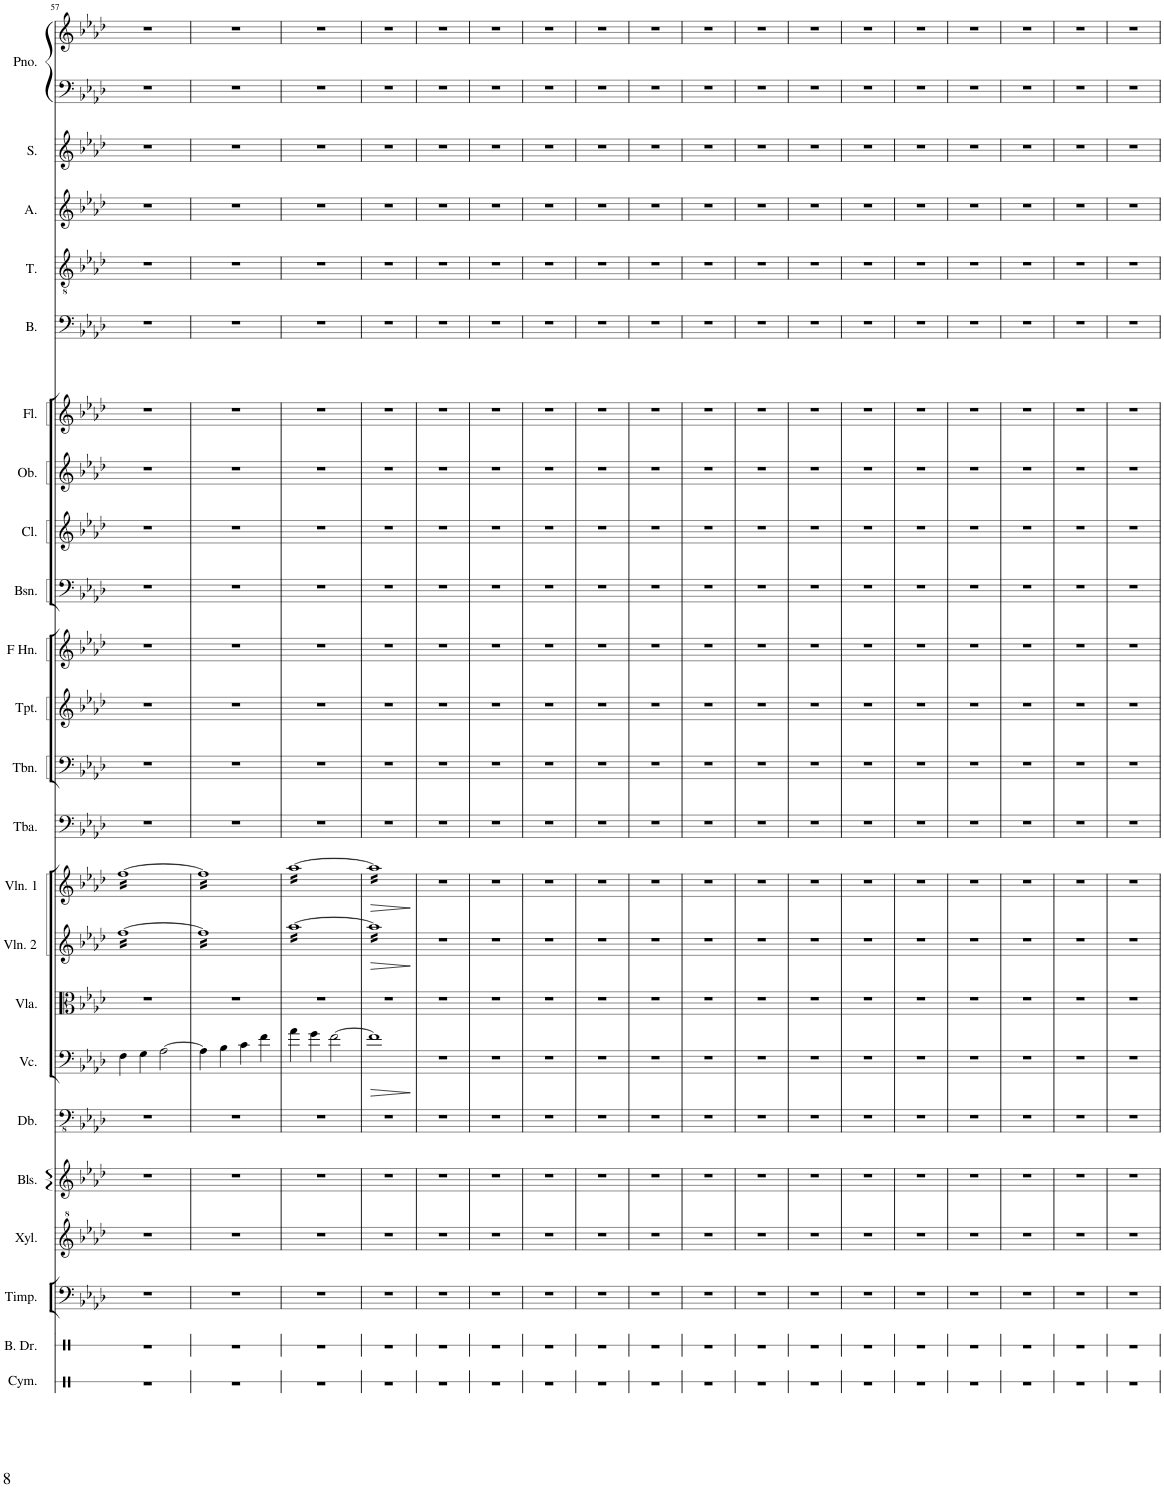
**kern	**kern	**kern	**kern	**kern	**kern	**kern	**dynam	**kern	**kern	**dynam	**kern	**dynam	**kern	**kern	**kern	**kern	**kern	**kern	**kern	**kern	**kern	**kern	**kern	**kern	**kern	**kern
*part23	*part22	*part21	*part20	*part19	*part18	*part17	*part17	*part16	*part15	*part15	*part14	*part14	*part13	*part12	*part11	*part10	*part9	*part8	*part7	*part6	*part5	*part4	*part3	*part2	*part1	*part1
*staff24	*staff23	*staff22	*staff21	*staff20	*staff19	*staff18	*staff18	*staff17	*staff16	*staff16	*staff15	*staff15	*staff14	*staff13	*staff12	*staff11	*staff10	*staff9	*staff8	*staff7	*staff6	*staff5	*staff4	*staff3	*staff2	*staff1
*I"Cymbal	*I"Bass Drum	*I"Timpani	*I"Xylophone	*I"Bells	*I"Double Bass	*I"Violoncello	*	*I"Viola	*I"Violin 2	*	*I"Violin 1	*	*I"Tuba	*I"Trombone	*I"Bb Trumpet	*I"F Horn	*I"Bassoon	*I"Bb Clarinet	*I"Oboe	*I"Flute	*I"Bass	*I"Tenor	*I"Alto	*I"Soprano	*I"Piano	*
*I'Cym.	*I'B. Dr.	*I'Timp.	*I'Xyl.	*I'Bls.	*I'Db.	*I'Vc.	*	*I'Vla.	*I'Vln. 2	*	*I'Vln. 1	*	*I'Tba.	*I'Tbn.	*I'Tpt.	*I'F Hn.	*I'Bsn.	*I'Cl.	*I'Ob.	*I'Fl.	*I'B.	*I'T.	*I'A.	*I'S.	*I'Pno.	*
!!LO:PB:g=z
*clefX	*clefX	*clefF4	*clefG^2	*clefG2	*clefFv4	*clefF4	*	*clefC3	*clefG2	*	*clefG2	*	*clefF4	*clefF4	*clefG2	*clefG2	*clefF4	*clefG2	*clefG2	*clefG2	*clefF4	*clefGv2	*clefG2	*clefG2	*clefF4	*clefG2
*	*	*	*	*	*ITrd7c12	*	*	*	*	*	*	*	*	*	*ITrd1c2	*ITrd4c7	*	*ITrd1c2	*	*	*	*	*	*	*	*
*k[]	*k[]	*k[b-e-a-d-]	*k[b-e-a-d-]	*k[b-e-a-d-]	*k[b-e-a-d-]	*k[b-e-a-d-]	*	*k[b-e-a-d-]	*k[b-e-a-d-]	*	*k[b-e-a-d-]	*	*k[b-e-a-d-]	*k[b-e-a-d-]	*k[b-e-a-d-]	*k[b-e-a-d-]	*k[b-e-a-d-]	*k[b-e-a-d-]	*k[b-e-a-d-]	*k[b-e-a-d-]	*k[b-e-a-d-]	*k[b-e-a-d-]	*k[b-e-a-d-]	*k[b-e-a-d-]	*k[b-e-a-d-]	*k[b-e-a-d-]
*M4/4	*M4/4	*M4/4	*M4/4	*M4/4	*M4/4	*M4/4	*	*M4/4	*M4/4	*	*M4/4	*	*M4/4	*M4/4	*M4/4	*M4/4	*M4/4	*M4/4	*M4/4	*M4/4	*M4/4	*M4/4	*M4/4	*M4/4	*M4/4	*M4/4
=57	=57	=57	=57	=57	=57	=57	=57	=57	=57	=57	=57	=57	=57	=57	=57	=57	=57	=57	=57	=57	=57	=57	=57	=57	=57	=57
*	*	*	*	*	*	*	*	*	*tremolo	*	*	*	*	*	*	*	*	*	*	*	*	*	*	*	*	*
*	*	*	*	*	*	*	*	*	*	*	*tremolo	*	*	*	*	*	*	*	*	*	*	*	*	*	*	*
1r	1r	1r	1r	1r	1r	4F\	.	1r	[16ffLL	.	[16ffLL	.	1r	1r	1r	1r	1r	1r	1r	1r	1r	1r	1r	1r	1r	1r
.	.	.	.	.	.	.	.	.	16ff	.	16ff	.	.	.	.	.	.	.	.	.	.	.	.	.	.	.
.	.	.	.	.	.	.	.	.	16ff	.	16ff	.	.	.	.	.	.	.	.	.	.	.	.	.	.	.
.	.	.	.	.	.	.	.	.	16ff	.	16ff	.	.	.	.	.	.	.	.	.	.	.	.	.	.	.
.	.	.	.	.	.	4G\	.	.	16ff	.	16ff	.	.	.	.	.	.	.	.	.	.	.	.	.	.	.
.	.	.	.	.	.	.	.	.	16ff	.	16ff	.	.	.	.	.	.	.	.	.	.	.	.	.	.	.
.	.	.	.	.	.	.	.	.	16ff	.	16ff	.	.	.	.	.	.	.	.	.	.	.	.	.	.	.
.	.	.	.	.	.	.	.	.	16ff	.	16ff	.	.	.	.	.	.	.	.	.	.	.	.	.	.	.
.	.	.	.	.	.	[2A-\	.	.	16ff	.	16ff	.	.	.	.	.	.	.	.	.	.	.	.	.	.	.
.	.	.	.	.	.	.	.	.	16ff	.	16ff	.	.	.	.	.	.	.	.	.	.	.	.	.	.	.
.	.	.	.	.	.	.	.	.	16ff	.	16ff	.	.	.	.	.	.	.	.	.	.	.	.	.	.	.
.	.	.	.	.	.	.	.	.	16ff	.	16ff	.	.	.	.	.	.	.	.	.	.	.	.	.	.	.
.	.	.	.	.	.	.	.	.	16ff	.	16ff	.	.	.	.	.	.	.	.	.	.	.	.	.	.	.
.	.	.	.	.	.	.	.	.	16ff	.	16ff	.	.	.	.	.	.	.	.	.	.	.	.	.	.	.
.	.	.	.	.	.	.	.	.	16ff	.	16ff	.	.	.	.	.	.	.	.	.	.	.	.	.	.	.
.	.	.	.	.	.	.	.	.	16ffJJ	.	16ffJJ	.	.	.	.	.	.	.	.	.	.	.	.	.	.	.
=58	=58	=58	=58	=58	=58	=58	=58	=58	=58	=58	=58	=58	=58	=58	=58	=58	=58	=58	=58	=58	=58	=58	=58	=58	=58	=58
1r	1r	1r	1r	1r	1r	4A-\]	.	1r	16ff]LL	.	16ff]LL	.	1r	1r	1r	1r	1r	1r	1r	1r	1r	1r	1r	1r	1r	1r
.	.	.	.	.	.	.	.	.	16ff	.	16ff	.	.	.	.	.	.	.	.	.	.	.	.	.	.	.
.	.	.	.	.	.	.	.	.	16ff	.	16ff	.	.	.	.	.	.	.	.	.	.	.	.	.	.	.
.	.	.	.	.	.	.	.	.	16ff	.	16ff	.	.	.	.	.	.	.	.	.	.	.	.	.	.	.
.	.	.	.	.	.	4B-\	.	.	16ff	.	16ff	.	.	.	.	.	.	.	.	.	.	.	.	.	.	.
.	.	.	.	.	.	.	.	.	16ff	.	16ff	.	.	.	.	.	.	.	.	.	.	.	.	.	.	.
.	.	.	.	.	.	.	.	.	16ff	.	16ff	.	.	.	.	.	.	.	.	.	.	.	.	.	.	.
.	.	.	.	.	.	.	.	.	16ff	.	16ff	.	.	.	.	.	.	.	.	.	.	.	.	.	.	.
.	.	.	.	.	.	4c\	.	.	16ff	.	16ff	.	.	.	.	.	.	.	.	.	.	.	.	.	.	.
.	.	.	.	.	.	.	.	.	16ff	.	16ff	.	.	.	.	.	.	.	.	.	.	.	.	.	.	.
.	.	.	.	.	.	.	.	.	16ff	.	16ff	.	.	.	.	.	.	.	.	.	.	.	.	.	.	.
.	.	.	.	.	.	.	.	.	16ff	.	16ff	.	.	.	.	.	.	.	.	.	.	.	.	.	.	.
.	.	.	.	.	.	4f\	.	.	16ff	.	16ff	.	.	.	.	.	.	.	.	.	.	.	.	.	.	.
.	.	.	.	.	.	.	.	.	16ff	.	16ff	.	.	.	.	.	.	.	.	.	.	.	.	.	.	.
.	.	.	.	.	.	.	.	.	16ff	.	16ff	.	.	.	.	.	.	.	.	.	.	.	.	.	.	.
.	.	.	.	.	.	.	.	.	16ffJJ	.	16ffJJ	.	.	.	.	.	.	.	.	.	.	.	.	.	.	.
=59	=59	=59	=59	=59	=59	=59	=59	=59	=59	=59	=59	=59	=59	=59	=59	=59	=59	=59	=59	=59	=59	=59	=59	=59	=59	=59
1r	1r	1r	1r	1r	1r	4a-\	.	1r	[16aa-LL	.	[16aa-LL	.	1r	1r	1r	1r	1r	1r	1r	1r	1r	1r	1r	1r	1r	1r
.	.	.	.	.	.	.	.	.	16aa-	.	16aa-	.	.	.	.	.	.	.	.	.	.	.	.	.	.	.
.	.	.	.	.	.	.	.	.	16aa-	.	16aa-	.	.	.	.	.	.	.	.	.	.	.	.	.	.	.
.	.	.	.	.	.	.	.	.	16aa-	.	16aa-	.	.	.	.	.	.	.	.	.	.	.	.	.	.	.
.	.	.	.	.	.	4g\	.	.	16aa-	.	16aa-	.	.	.	.	.	.	.	.	.	.	.	.	.	.	.
.	.	.	.	.	.	.	.	.	16aa-	.	16aa-	.	.	.	.	.	.	.	.	.	.	.	.	.	.	.
.	.	.	.	.	.	.	.	.	16aa-	.	16aa-	.	.	.	.	.	.	.	.	.	.	.	.	.	.	.
.	.	.	.	.	.	.	.	.	16aa-	.	16aa-	.	.	.	.	.	.	.	.	.	.	.	.	.	.	.
.	.	.	.	.	.	[2f\	.	.	16aa-	.	16aa-	.	.	.	.	.	.	.	.	.	.	.	.	.	.	.
.	.	.	.	.	.	.	.	.	16aa-	.	16aa-	.	.	.	.	.	.	.	.	.	.	.	.	.	.	.
.	.	.	.	.	.	.	.	.	16aa-	.	16aa-	.	.	.	.	.	.	.	.	.	.	.	.	.	.	.
.	.	.	.	.	.	.	.	.	16aa-	.	16aa-	.	.	.	.	.	.	.	.	.	.	.	.	.	.	.
.	.	.	.	.	.	.	.	.	16aa-	.	16aa-	.	.	.	.	.	.	.	.	.	.	.	.	.	.	.
.	.	.	.	.	.	.	.	.	16aa-	.	16aa-	.	.	.	.	.	.	.	.	.	.	.	.	.	.	.
.	.	.	.	.	.	.	.	.	16aa-	.	16aa-	.	.	.	.	.	.	.	.	.	.	.	.	.	.	.
.	.	.	.	.	.	.	.	.	16aa-JJ	.	16aa-JJ	.	.	.	.	.	.	.	.	.	.	.	.	.	.	.
=60	=60	=60	=60	=60	=60	=60	=60	=60	=60	=60	=60	=60	=60	=60	=60	=60	=60	=60	=60	=60	=60	=60	=60	=60	=60	=60
!	!	!	!	!	!	!	!LO:HP:b	!	!	!LO:HP:b	!	!LO:HP:b	!	!	!	!	!	!	!	!	!	!	!	!	!	!
1r	1r	1r	1r	1r	1r	1f]	>	1r	16aa-]LL	>	16aa-]LL	>	1r	1r	1r	1r	1r	1r	1r	1r	1r	1r	1r	1r	1r	1r
.	.	.	.	.	.	.	.	.	16aa-	.	16aa-	.	.	.	.	.	.	.	.	.	.	.	.	.	.	.
.	.	.	.	.	.	.	.	.	16aa-	.	16aa-	.	.	.	.	.	.	.	.	.	.	.	.	.	.	.
.	.	.	.	.	.	.	.	.	16aa-	.	16aa-	.	.	.	.	.	.	.	.	.	.	.	.	.	.	.
.	.	.	.	.	.	.	.	.	16aa-	.	16aa-	.	.	.	.	.	.	.	.	.	.	.	.	.	.	.
.	.	.	.	.	.	.	.	.	16aa-	.	16aa-	.	.	.	.	.	.	.	.	.	.	.	.	.	.	.
.	.	.	.	.	.	.	.	.	16aa-	.	16aa-	.	.	.	.	.	.	.	.	.	.	.	.	.	.	.
.	.	.	.	.	.	.	.	.	16aa-	.	16aa-	.	.	.	.	.	.	.	.	.	.	.	.	.	.	.
.	.	.	.	.	.	.	.	.	16aa-	.	16aa-	.	.	.	.	.	.	.	.	.	.	.	.	.	.	.
.	.	.	.	.	.	.	.	.	16aa-	.	16aa-	.	.	.	.	.	.	.	.	.	.	.	.	.	.	.
.	.	.	.	.	.	.	.	.	16aa-	.	16aa-	.	.	.	.	.	.	.	.	.	.	.	.	.	.	.
.	.	.	.	.	.	.	.	.	16aa-	.	16aa-	.	.	.	.	.	.	.	.	.	.	.	.	.	.	.
.	.	.	.	.	.	.	.	.	16aa-	.	16aa-	.	.	.	.	.	.	.	.	.	.	.	.	.	.	.
.	.	.	.	.	.	.	.	.	16aa-	.	16aa-	.	.	.	.	.	.	.	.	.	.	.	.	.	.	.
.	.	.	.	.	.	.	.	.	16aa-	.	16aa-	.	.	.	.	.	.	.	.	.	.	.	.	.	.	.
.	.	.	.	.	.	.	.	.	16aa-JJ	.	16aa-JJ	.	.	.	.	.	.	.	.	.	.	.	.	.	.	.
*	*	*	*	*	*	*	*	*	*	*	*Xtremolo	*	*	*	*	*	*	*	*	*	*	*	*	*	*	*
*	*	*	*	*	*	*	*	*	*Xtremolo	*	*	*	*	*	*	*	*	*	*	*	*	*	*	*	*	*
.	.	.	.	.	.	.	]	.	.	]	.	]	.	.	.	.	.	.	.	.	.	.	.	.	.	.
=61	=61	=61	=61	=61	=61	=61	=61	=61	=61	=61	=61	=61	=61	=61	=61	=61	=61	=61	=61	=61	=61	=61	=61	=61	=61	=61
1r	1r	1r	1r	1r	1r	1r	.	1r	1r	.	1r	.	1r	1r	1r	1r	1r	1r	1r	1r	1r	1r	1r	1r	1r	1r
=62	=62	=62	=62	=62	=62	=62	=62	=62	=62	=62	=62	=62	=62	=62	=62	=62	=62	=62	=62	=62	=62	=62	=62	=62	=62	=62
1r	1r	1r	1r	1r	1r	1r	.	1r	1r	.	1r	.	1r	1r	1r	1r	1r	1r	1r	1r	1r	1r	1r	1r	1r	1r
=63	=63	=63	=63	=63	=63	=63	=63	=63	=63	=63	=63	=63	=63	=63	=63	=63	=63	=63	=63	=63	=63	=63	=63	=63	=63	=63
1r	1r	1r	1r	1r	1r	1r	.	1r	1r	.	1r	.	1r	1r	1r	1r	1r	1r	1r	1r	1r	1r	1r	1r	1r	1r
=64	=64	=64	=64	=64	=64	=64	=64	=64	=64	=64	=64	=64	=64	=64	=64	=64	=64	=64	=64	=64	=64	=64	=64	=64	=64	=64
1r	1r	1r	1r	1r	1r	1r	.	1r	1r	.	1r	.	1r	1r	1r	1r	1r	1r	1r	1r	1r	1r	1r	1r	1r	1r
=65	=65	=65	=65	=65	=65	=65	=65	=65	=65	=65	=65	=65	=65	=65	=65	=65	=65	=65	=65	=65	=65	=65	=65	=65	=65	=65
1r	1r	1r	1r	1r	1r	1r	.	1r	1r	.	1r	.	1r	1r	1r	1r	1r	1r	1r	1r	1r	1r	1r	1r	1r	1r
=66	=66	=66	=66	=66	=66	=66	=66	=66	=66	=66	=66	=66	=66	=66	=66	=66	=66	=66	=66	=66	=66	=66	=66	=66	=66	=66
1r	1r	1r	1r	1r	1r	1r	.	1r	1r	.	1r	.	1r	1r	1r	1r	1r	1r	1r	1r	1r	1r	1r	1r	1r	1r
=67	=67	=67	=67	=67	=67	=67	=67	=67	=67	=67	=67	=67	=67	=67	=67	=67	=67	=67	=67	=67	=67	=67	=67	=67	=67	=67
1r	1r	1r	1r	1r	1r	1r	.	1r	1r	.	1r	.	1r	1r	1r	1r	1r	1r	1r	1r	1r	1r	1r	1r	1r	1r
=68	=68	=68	=68	=68	=68	=68	=68	=68	=68	=68	=68	=68	=68	=68	=68	=68	=68	=68	=68	=68	=68	=68	=68	=68	=68	=68
1r	1r	1r	1r	1r	1r	1r	.	1r	1r	.	1r	.	1r	1r	1r	1r	1r	1r	1r	1r	1r	1r	1r	1r	1r	1r
=69	=69	=69	=69	=69	=69	=69	=69	=69	=69	=69	=69	=69	=69	=69	=69	=69	=69	=69	=69	=69	=69	=69	=69	=69	=69	=69
1r	1r	1r	1r	1r	1r	1r	.	1r	1r	.	1r	.	1r	1r	1r	1r	1r	1r	1r	1r	1r	1r	1r	1r	1r	1r
=70	=70	=70	=70	=70	=70	=70	=70	=70	=70	=70	=70	=70	=70	=70	=70	=70	=70	=70	=70	=70	=70	=70	=70	=70	=70	=70
1r	1r	1r	1r	1r	1r	1r	.	1r	1r	.	1r	.	1r	1r	1r	1r	1r	1r	1r	1r	1r	1r	1r	1r	1r	1r
=71	=71	=71	=71	=71	=71	=71	=71	=71	=71	=71	=71	=71	=71	=71	=71	=71	=71	=71	=71	=71	=71	=71	=71	=71	=71	=71
1r	1r	1r	1r	1r	1r	1r	.	1r	1r	.	1r	.	1r	1r	1r	1r	1r	1r	1r	1r	1r	1r	1r	1r	1r	1r
=72	=72	=72	=72	=72	=72	=72	=72	=72	=72	=72	=72	=72	=72	=72	=72	=72	=72	=72	=72	=72	=72	=72	=72	=72	=72	=72
1r	1r	1r	1r	1r	1r	1r	.	1r	1r	.	1r	.	1r	1r	1r	1r	1r	1r	1r	1r	1r	1r	1r	1r	1r	1r
=73	=73	=73	=73	=73	=73	=73	=73	=73	=73	=73	=73	=73	=73	=73	=73	=73	=73	=73	=73	=73	=73	=73	=73	=73	=73	=73
1r	1r	1r	1r	1r	1r	1r	.	1r	1r	.	1r	.	1r	1r	1r	1r	1r	1r	1r	1r	1r	1r	1r	1r	1r	1r
=74	=74	=74	=74	=74	=74	=74	=74	=74	=74	=74	=74	=74	=74	=74	=74	=74	=74	=74	=74	=74	=74	=74	=74	=74	=74	=74
1r	1r	1r	1r	1r	1r	1r	.	1r	1r	.	1r	.	1r	1r	1r	1r	1r	1r	1r	1r	1r	1r	1r	1r	1r	1r
=	=	=	=	=	=	=	=	=	=	=	=	=	=	=	=	=	=	=	=	=	=	=	=	=	=	=
*-	*-	*-	*-	*-	*-	*-	*-	*-	*-	*-	*-	*-	*-	*-	*-	*-	*-	*-	*-	*-	*-	*-	*-	*-	*-	*-
